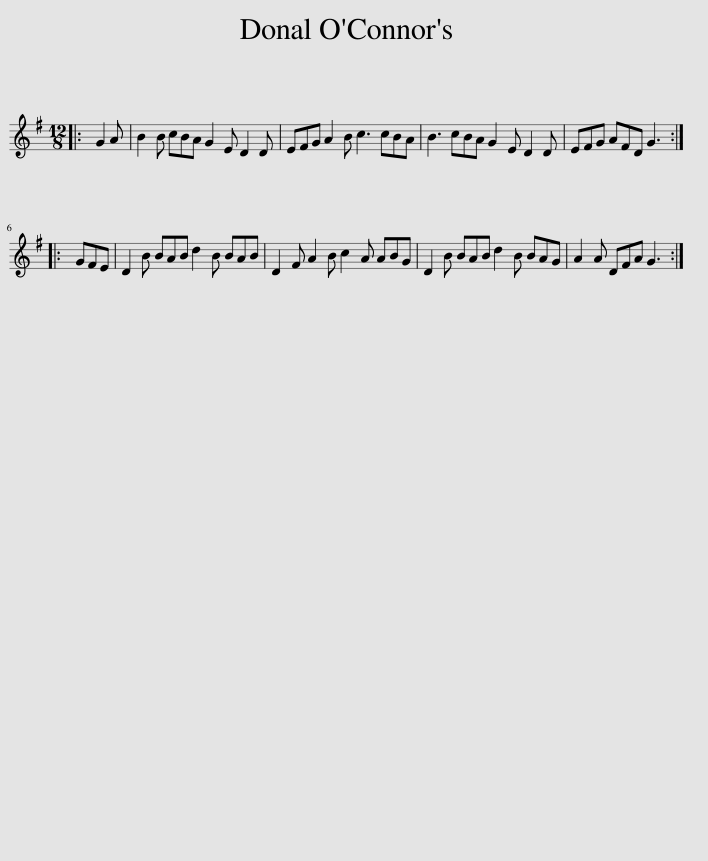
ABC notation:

X:1
L:1/8
M:12/8
I:linebreak $
K:G
V:1 treble
V:1
|: G2 A | B2 B cBA G2 E D2 D | EFG A2 B c3 cBA | B3 cBA G2 E D2 D | EFG AFD G3 ::$ %5
 GFE | D2 B BAB d2 B BAB | D2 F A2 B c2 A ABG | D2 B BAB d2 B BAG | A2 A DFA G3 :| %10
